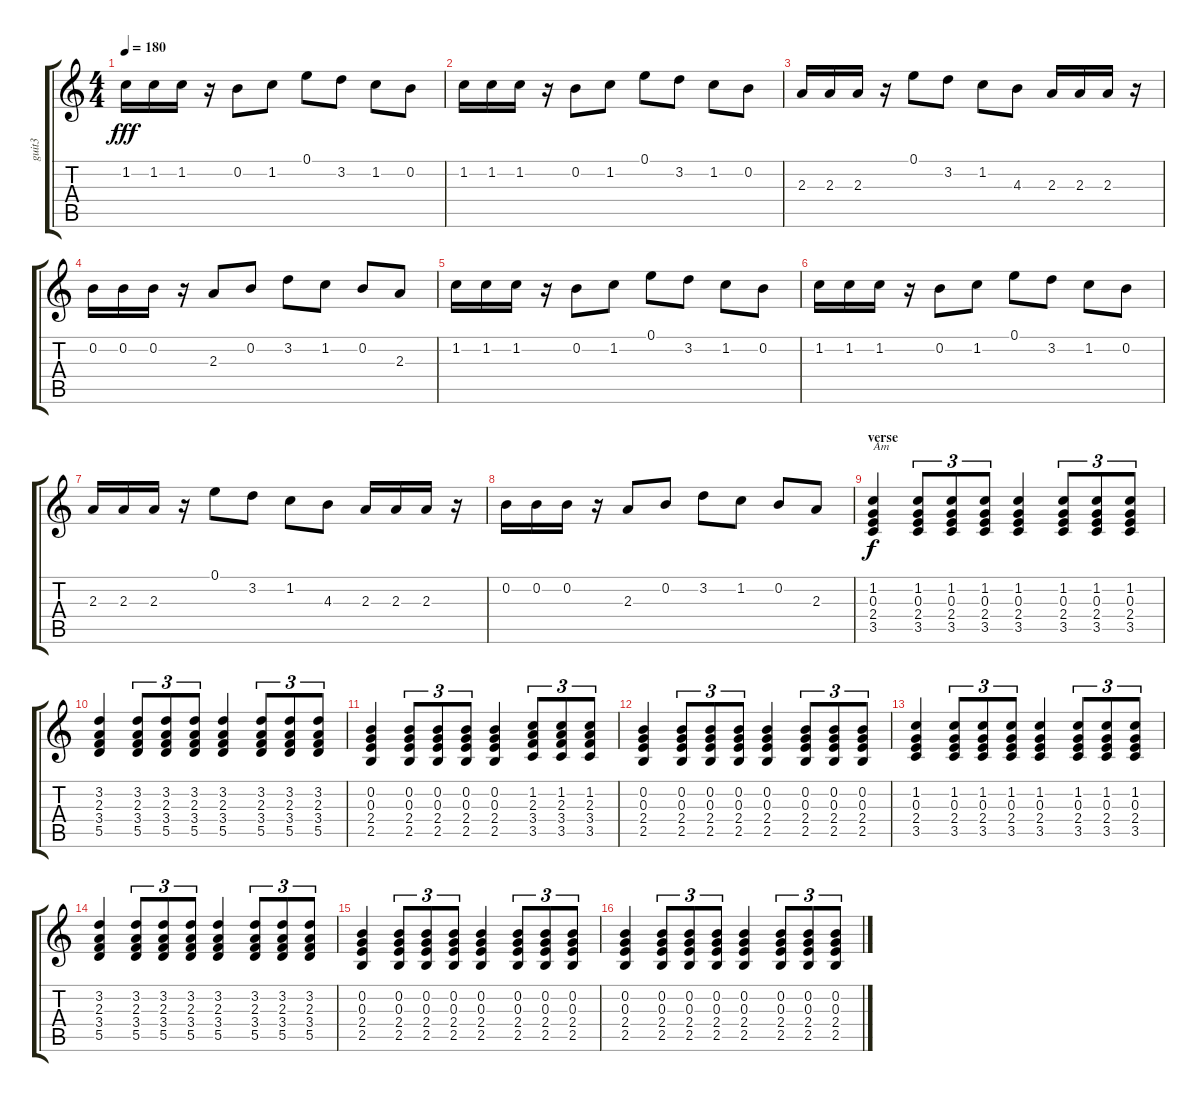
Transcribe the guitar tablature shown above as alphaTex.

\track ("guit3" "guit3") {instrument overdrivenguitar}
\staff {score tabs}
\tuning (E4 B3 G3 D3 A2 E2) {hide}
\ts (4 4)
\tempo 180
\clef g2
\ks c
1.2.16{dy fff instrument overdrivenguitar} 1.2.16 1.2.16 r.16 0.2.8 1.2.8 0.1.8 3.2.8 1.2.8 0.2.8 |
1.2.16 1.2.16 1.2.16 r.16 0.2.8 1.2.8 0.1.8 3.2.8 1.2.8 0.2.8 |
2.3.16 2.3.16 2.3.16 r.16 0.1.8 3.2.8 1.2.8 4.3.8 2.3.16 2.3.16 2.3.16 r.16 |
0.2.16 0.2.16 0.2.16 r.16 2.3.8 0.2.8 3.2.8 1.2.8 0.2.8 2.3.8 |
1.2.16 1.2.16 1.2.16 r.16 0.2.8 1.2.8 0.1.8 3.2.8 1.2.8 0.2.8 |
1.2.16 1.2.16 1.2.16 r.16 0.2.8 1.2.8 0.1.8 3.2.8 1.2.8 0.2.8 |
2.3.16 2.3.16 2.3.16 r.16 0.1.8 3.2.8 1.2.8 4.3.8 2.3.16 2.3.16 2.3.16 r.16 |
0.2.16 0.2.16 0.2.16 r.16 2.3.8 0.2.8 3.2.8 1.2.8 0.2.8 2.3.8 |
\section ("" "verse")
(1.2 0.3 2.4 3.5).4{txt "Am" dy f instrument acousticguitarnylon} (1.2 0.3 2.4 3.5).8{tu (3 2)} (1.2 0.3 2.4 3.5).8{tu (3 2)} (1.2 0.3 2.4 3.5).8{tu (3 2)} (1.2 0.3 2.4 3.5).4 (1.2 0.3 2.4 3.5).8{tu (3 2)} (1.2 0.3 2.4 3.5).8{tu (3 2)} (1.2 0.3 2.4 3.5).8{tu (3 2)} |
(3.2 2.3 3.4 5.5).4 (3.2 2.3 3.4 5.5).8{tu (3 2)} (3.2 2.3 3.4 5.5).8{tu (3 2)} (3.2 2.3 3.4 5.5).8{tu (3 2)} (3.2 2.3 3.4 5.5).4 (3.2 2.3 3.4 5.5).8{tu (3 2)} (3.2 2.3 3.4 5.5).8{tu (3 2)} (3.2 2.3 3.4 5.5).8{tu (3 2)} |
(0.2 0.3 2.4 2.5).4 (0.2 0.3 2.4 2.5).8{tu (3 2)} (0.2 0.3 2.4 2.5).8{tu (3 2)} (0.2 0.3 2.4 2.5).8{tu (3 2)} (0.2 0.3 2.4 2.5).4 (1.2 2.3 3.4 3.5).8{tu (3 2)} (1.2 2.3 3.4 3.5).8{tu (3 2)} (1.2 2.3 3.4 3.5).8{tu (3 2)} |
(0.2 0.3 2.4 2.5).4 (0.2 0.3 2.4 2.5).8{tu (3 2)} (0.2 0.3 2.4 2.5).8{tu (3 2)} (0.2 0.3 2.4 2.5).8{tu (3 2)} (0.2 0.3 2.4 2.5).4 (0.2 0.3 2.4 2.5).8{tu (3 2)} (0.2 0.3 2.4 2.5).8{tu (3 2)} (0.2 0.3 2.4 2.5).8{tu (3 2)} |
(1.2 0.3 2.4 3.5).4 (1.2 0.3 2.4 3.5).8{tu (3 2)} (1.2 0.3 2.4 3.5).8{tu (3 2)} (1.2 0.3 2.4 3.5).8{tu (3 2)} (1.2 0.3 2.4 3.5).4 (1.2 0.3 2.4 3.5).8{tu (3 2)} (1.2 0.3 2.4 3.5).8{tu (3 2)} (1.2 0.3 2.4 3.5).8{tu (3 2)} |
(3.2 2.3 3.4 5.5).4 (3.2 2.3 3.4 5.5).8{tu (3 2)} (3.2 2.3 3.4 5.5).8{tu (3 2)} (3.2 2.3 3.4 5.5).8{tu (3 2)} (3.2 2.3 3.4 5.5).4 (3.2 2.3 3.4 5.5).8{tu (3 2)} (3.2 2.3 3.4 5.5).8{tu (3 2)} (3.2 2.3 3.4 5.5).8{tu (3 2)} |
(0.2 0.3 2.4 2.5).4 (0.2 0.3 2.4 2.5).8{tu (3 2)} (0.2 0.3 2.4 2.5).8{tu (3 2)} (0.2 0.3 2.4 2.5).8{tu (3 2)} (0.2 0.3 2.4 2.5).4 (0.2 0.3 2.4 2.5).8{tu (3 2)} (0.2 0.3 2.4 2.5).8{tu (3 2)} (0.2 0.3 2.4 2.5).8{tu (3 2)} |
(0.2 0.3 2.4 2.5).4 (0.2 0.3 2.4 2.5).8{tu (3 2)} (0.2 0.3 2.4 2.5).8{tu (3 2)} (0.2 0.3 2.4 2.5).8{tu (3 2)} (0.2 0.3 2.4 2.5).4 (0.2 0.3 2.4 2.5).8{tu (3 2)} (0.2 0.3 2.4 2.5).8{tu (3 2)} (0.2 0.3 2.4 2.5).8{tu (3 2)}
